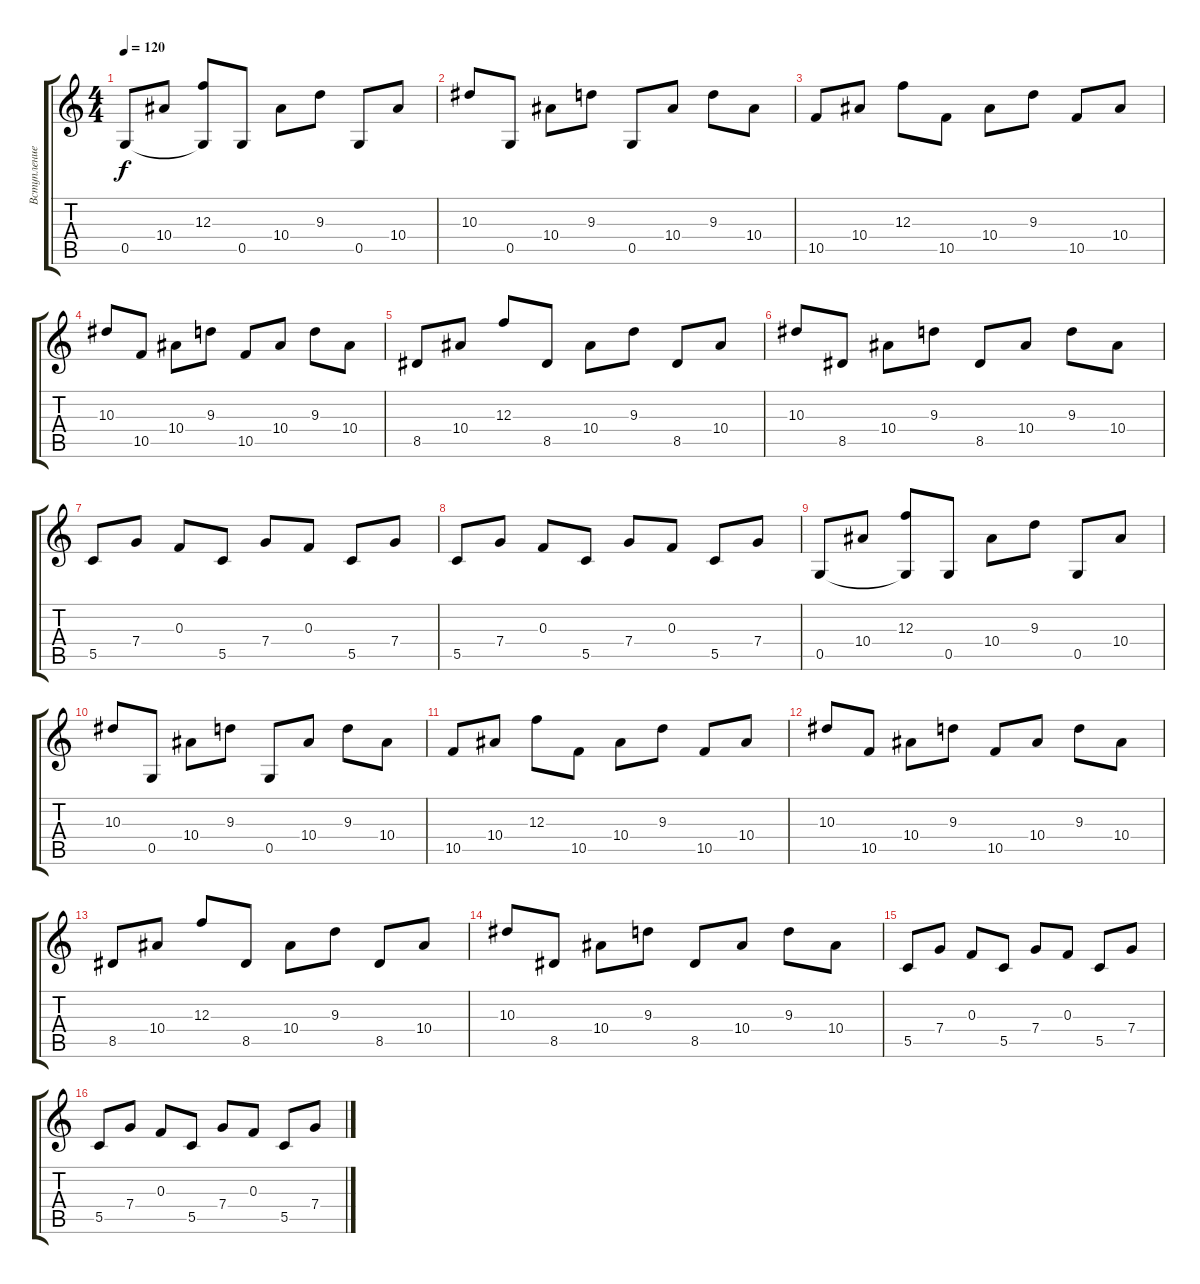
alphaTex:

\track ("Вступление" "Вступление") {instrument electricguitarclean}
\staff {score tabs}
\tuning (D4 A3 F3 C3 G2 D2) {hide}
\ts (4 4)
\tempo 120
\clef g2
\ks c
0.5.8{dy f} 10.4.8 (12.3 0.5{t}).8 0.5.8 10.4.8 9.3.8 0.5.8 10.4.8 |
10.3.8 0.5.8 10.4.8 9.3.8 0.5.8 10.4.8 9.3.8 10.4.8 |
10.5.8 10.4.8 12.3.8 10.5.8 10.4.8 9.3.8 10.5.8 10.4.8 |
10.3.8 10.5.8 10.4.8 9.3.8 10.5.8 10.4.8 9.3.8 10.4.8 |
8.5.8 10.4.8 12.3.8 8.5.8 10.4.8 9.3.8 8.5.8 10.4.8 |
10.3.8 8.5.8 10.4.8 9.3.8 8.5.8 10.4.8 9.3.8 10.4.8 |
5.5.8 7.4.8 0.3.8 5.5.8 7.4.8 0.3.8 5.5.8 7.4.8 |
5.5.8 7.4.8 0.3.8 5.5.8 7.4.8 0.3.8 5.5.8 7.4.8 |
0.5.8 10.4.8 (12.3 0.5{t}).8 0.5.8 10.4.8 9.3.8 0.5.8 10.4.8 |
10.3.8 0.5.8 10.4.8 9.3.8 0.5.8 10.4.8 9.3.8 10.4.8 |
10.5.8 10.4.8 12.3.8 10.5.8 10.4.8 9.3.8 10.5.8 10.4.8 |
10.3.8 10.5.8 10.4.8 9.3.8 10.5.8 10.4.8 9.3.8 10.4.8 |
8.5.8 10.4.8 12.3.8 8.5.8 10.4.8 9.3.8 8.5.8 10.4.8 |
10.3.8 8.5.8 10.4.8 9.3.8 8.5.8 10.4.8 9.3.8 10.4.8 |
5.5.8 7.4.8 0.3.8 5.5.8 7.4.8 0.3.8 5.5.8 7.4.8 |
5.5.8 7.4.8 0.3.8 5.5.8 7.4.8 0.3.8 5.5.8 7.4.8
